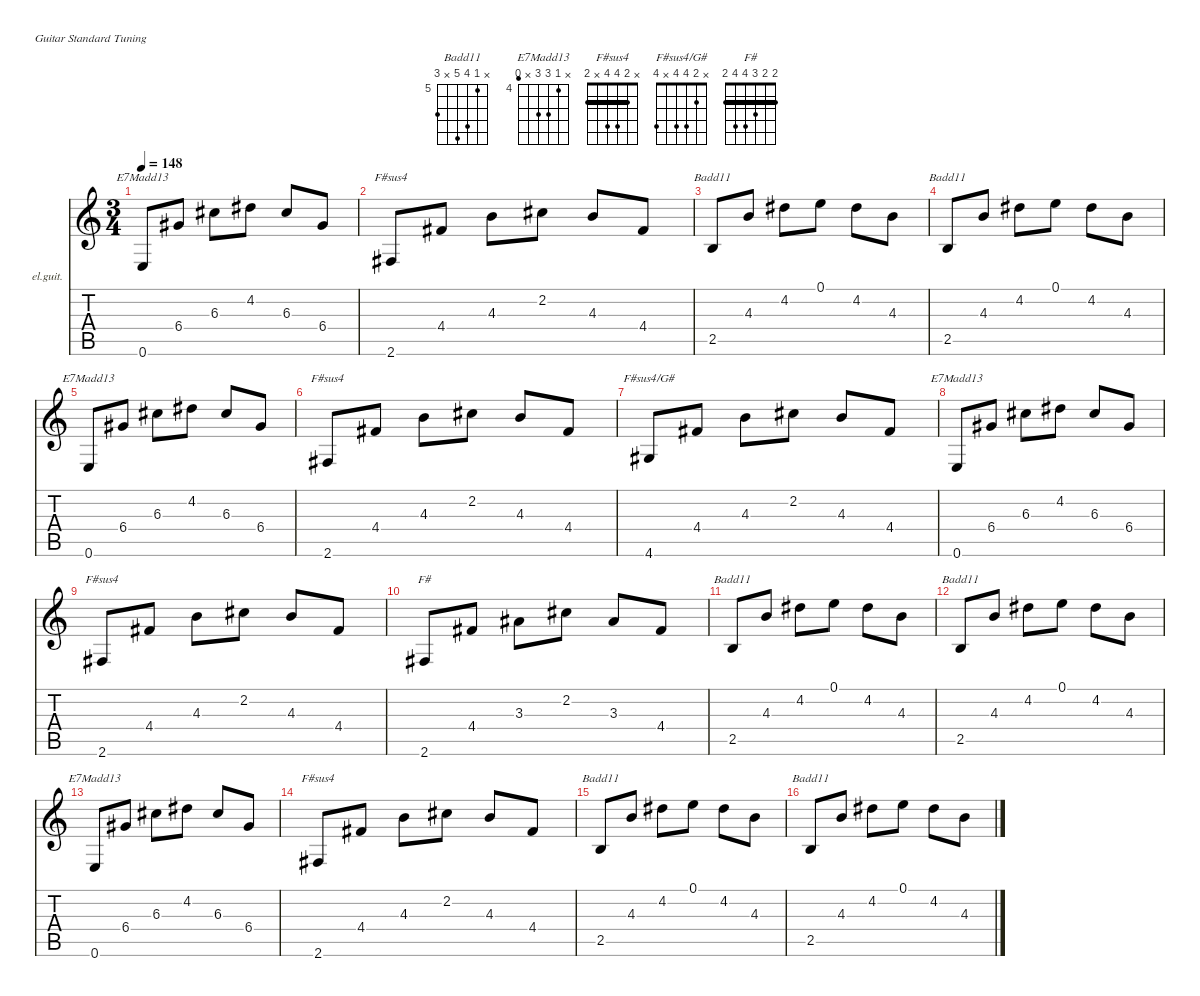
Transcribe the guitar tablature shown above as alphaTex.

\defaultSystemsLayout 4
\hideDynamics
\bracketExtendMode nobrackets
\firstSystemTrackNameOrientation horizontal
\otherSystemsTrackNameOrientation horizontal
\track ("Guitar Arpeggios" "el.guit.") {instrument electricguitarmuted}
\staff {score tabs}
\tuning (E4 B3 G3 D3 A2 E2)
\chord ("Badd11" x 5 8 9 x 7) {firstfret 5}
\chord ("E7Madd13" x 4 6 6 x 3) {firstfret 4}
\chord ("F#sus4" x 2 4 4 x 2) {barre 2}
\chord ("F#sus4/G#" x 2 4 4 x 4)
\chord ("F#" 2 2 3 4 4 2) {barre (2 2)}
\ts (3 4)
\tempo 148
\clef g2
\ks c
0.6.8{ch "E7Madd13" dy f beam Up} 6.4{acc #}.8{beam Up} 6.3{acc #}.8{beam Down} 4.2{acc #}.8{beam Down} 6.3{acc #}.8{beam Up} 6.4{acc #}.8{beam Up} |
2.6{acc #}.8{ch "F#sus4" beam Up} 4.4{acc #}.8{beam Up} 4.3.8{beam Down} 2.2{acc #}.8{beam Down} 4.3.8{beam Up} 4.4{acc #}.8{beam Up} |
2.5.8{ch "Badd11" beam Up} 4.3.8{beam Up} 4.2{acc #}.8{beam Down} 0.1.8{beam Down} 4.2{acc #}.8{beam Down} 4.3.8{beam Down} |
2.5.8{ch "Badd11" beam Up} 4.3.8{beam Up} 4.2{acc #}.8{beam Down} 0.1.8{beam Down} 4.2{acc #}.8{beam Down} 4.3.8{beam Down} |
0.6.8{ch "E7Madd13" beam Up} 6.4{acc #}.8{beam Up} 6.3{acc #}.8{beam Down} 4.2{acc #}.8{beam Down} 6.3{acc #}.8{beam Up} 6.4{acc #}.8{beam Up} |
2.6{acc #}.8{ch "F#sus4" beam Up} 4.4{acc #}.8{beam Up} 4.3.8{beam Down} 2.2{acc #}.8{beam Down} 4.3.8{beam Up} 4.4{acc #}.8{beam Up} |
4.6{acc #}.8{ch "F#sus4/G#" beam Up} 4.4{acc #}.8{beam Up} 4.3.8{beam Down} 2.2{acc #}.8{beam Down} 4.3.8{beam Up} 4.4{acc #}.8{beam Up} |
0.6.8{ch "E7Madd13" beam Up} 6.4{acc #}.8{beam Up} 6.3{acc #}.8{beam Down} 4.2{acc #}.8{beam Down} 6.3{acc #}.8{beam Up} 6.4{acc #}.8{beam Up} |
2.6{acc #}.8{ch "F#sus4" beam Up} 4.4{acc #}.8{beam Up} 4.3.8{beam Down} 2.2{acc #}.8{beam Down} 4.3.8{beam Up} 4.4{acc #}.8{beam Up} |
2.6{acc #}.8{ch "F#" beam Up} 4.4{acc #}.8{beam Up} 3.3{acc #}.8{beam Down} 2.2{acc #}.8{beam Down} 3.3{acc #}.8{beam Up} 4.4{acc #}.8{beam Up} |
2.5.8{ch "Badd11" beam Up} 4.3.8{beam Up} 4.2{acc #}.8{beam Down} 0.1.8{beam Down} 4.2{acc #}.8{beam Down} 4.3.8{beam Down} |
2.5.8{ch "Badd11" beam Up} 4.3.8{beam Up} 4.2{acc #}.8{beam Down} 0.1.8{beam Down} 4.2{acc #}.8{beam Down} 4.3.8{beam Down} |
0.6.8{ch "E7Madd13" beam Up} 6.4{acc #}.8{beam Up} 6.3{acc #}.8{beam Down} 4.2{acc #}.8{beam Down} 6.3{acc #}.8{beam Up} 6.4{acc #}.8{beam Up} |
2.6{acc #}.8{ch "F#sus4" beam Up} 4.4{acc #}.8{beam Up} 4.3.8{beam Down} 2.2{acc #}.8{beam Down} 4.3.8{beam Up} 4.4{acc #}.8{beam Up} |
2.5.8{ch "Badd11" beam Up} 4.3.8{beam Up} 4.2{acc #}.8{beam Down} 0.1.8{beam Down} 4.2{acc #}.8{beam Down} 4.3.8{beam Down} |
2.5.8{ch "Badd11" beam Up} 4.3.8{beam Up} 4.2{acc #}.8{beam Down} 0.1.8{beam Down} 4.2{acc #}.8{beam Down} 4.3.8{beam Down}
